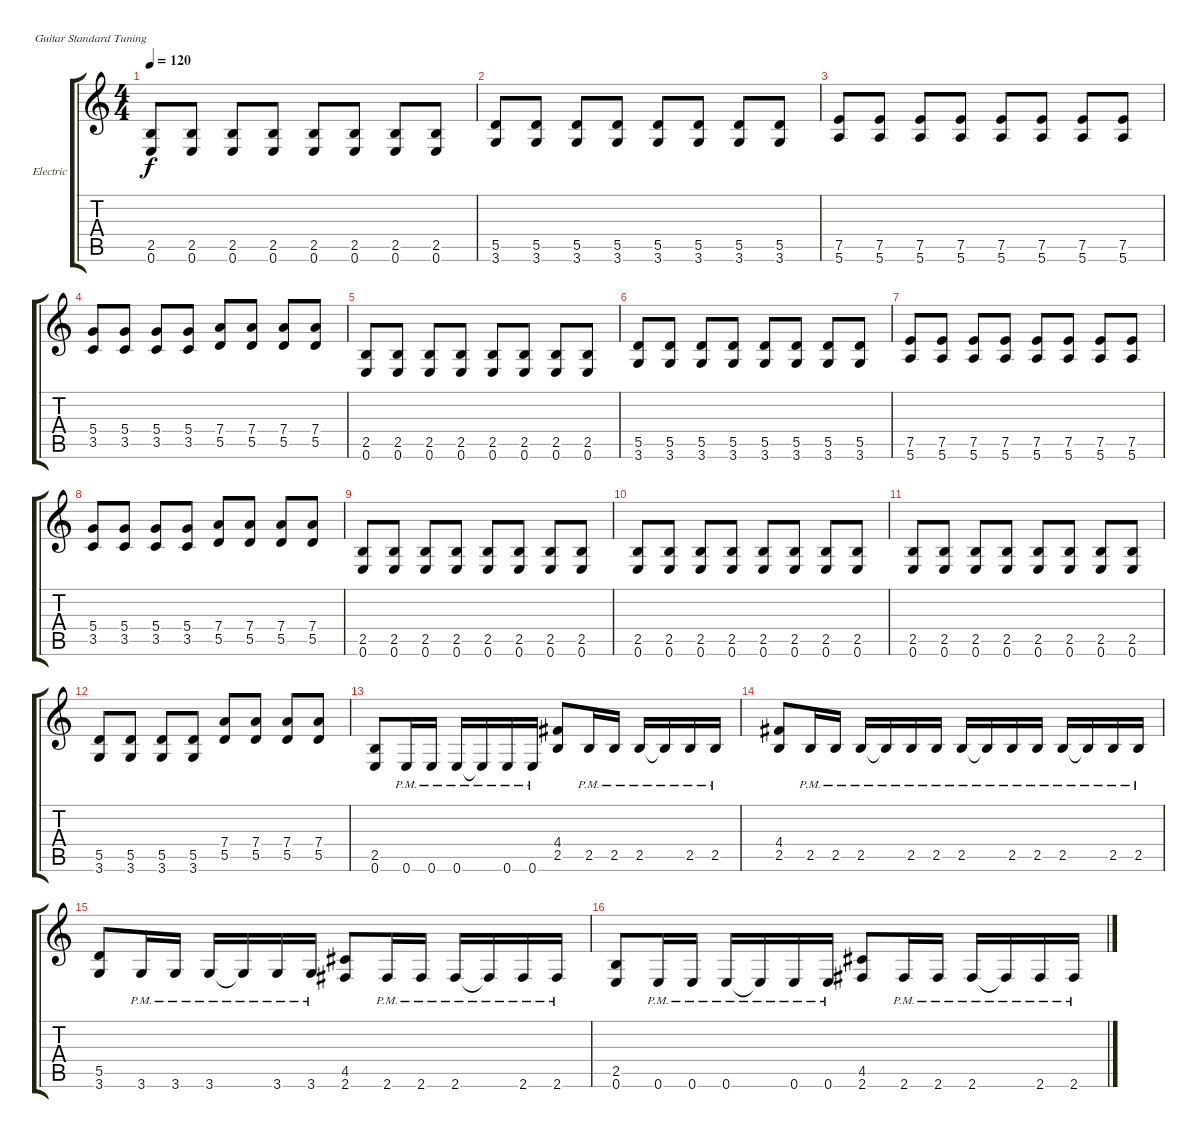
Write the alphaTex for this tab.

\defaultSystemsLayout 4
\bracketExtendMode groupsimilarinstruments
\firstSystemTrackNameOrientation horizontal
\otherSystemsTrackNameOrientation horizontal
\track ("Electric Guitar" "Electric") {instrument distortionguitar}
\staff {score tabs}
\tuning (E4 B3 G3 D3 A2 E2)
\ts (4 4)
\tempo 120
\clef g2
\ks c
(2.5 0.6).8{dy f} (0.6 2.5).8 (2.5 0.6).8 (2.5 0.6).8 (2.5 0.6).8 (0.6 2.5).8 (2.5 0.6).8 (0.6 2.5).8 |
(5.5 3.6).8 (5.5 3.6).8 (5.5 3.6).8 (5.5 3.6).8 (5.5 3.6).8 (5.5 3.6).8 (5.5 3.6).8 (5.5 3.6).8 |
(7.5 5.6).8 (7.5 5.6).8 (7.5 5.6).8 (7.5 5.6).8 (7.5 5.6).8 (7.5 5.6).8 (7.5 5.6).8 (7.5 5.6).8 |
(3.5 5.4).8 (3.5 5.4).8 (3.5 5.4).8 (3.5 5.4).8 (5.5 7.4).8 (5.5 7.4).8 (5.5 7.4).8 (5.5 7.4).8 |
(2.5 0.6).8 (0.6 2.5).8 (2.5 0.6).8 (2.5 0.6).8 (2.5 0.6).8 (0.6 2.5).8 (2.5 0.6).8 (0.6 2.5).8 |
(5.5 3.6).8 (5.5 3.6).8 (5.5 3.6).8 (5.5 3.6).8 (5.5 3.6).8 (5.5 3.6).8 (5.5 3.6).8 (5.5 3.6).8 |
(7.5 5.6).8 (7.5 5.6).8 (7.5 5.6).8 (7.5 5.6).8 (7.5 5.6).8 (7.5 5.6).8 (7.5 5.6).8 (7.5 5.6).8 |
(3.5 5.4).8 (3.5 5.4).8 (3.5 5.4).8 (3.5 5.4).8 (5.5 7.4).8 (5.5 7.4).8 (5.5 7.4).8 (5.5 7.4).8 |
(2.5 0.6).8 (0.6 2.5).8 (2.5 0.6).8 (2.5 0.6).8 (2.5 0.6).8 (0.6 2.5).8 (2.5 0.6).8 (0.6 2.5).8 |
(2.5 0.6).8 (0.6 2.5).8 (2.5 0.6).8 (2.5 0.6).8 (2.5 0.6).8 (0.6 2.5).8 (2.5 0.6).8 (0.6 2.5).8 |
(2.5 0.6).8 (0.6 2.5).8 (2.5 0.6).8 (2.5 0.6).8 (2.5 0.6).8 (0.6 2.5).8 (2.5 0.6).8 (0.6 2.5).8 |
(5.5 3.6).8 (3.6 5.5).8 (5.5 3.6).8 (5.5 3.6).8 (5.5 7.4).8 (5.5 7.4).8 (5.5 7.4).8 (5.5 7.4).8 |
(0.6 2.5).8 0.6{pm}.16 0.6{pm}.16 0.6{pm}.16 0.6{pm t}.16 0.6{pm}.16 0.6{pm}.16 (2.5 4.4).8 2.5{pm}.16 2.5{pm}.16 2.5{pm}.16 2.5{pm t}.16 2.5{pm}.16 2.5{pm}.16 |
(2.5 4.4).8 2.5{pm}.16 2.5{pm}.16 2.5{pm}.16 2.5{pm t}.16 2.5{pm}.16 2.5{pm}.16 2.5{pm}.16 2.5{pm t}.16 2.5{pm}.16 2.5{pm}.16 2.5{pm}.16 2.5{pm t}.16 2.5{pm}.16 2.5{pm}.16 |
(3.6 5.5).8 3.6{pm}.16 3.6{pm}.16 3.6{pm}.16 3.6{pm t}.16 3.6{pm}.16 3.6{pm}.16 (2.6 4.5).8 2.6{pm}.16 2.6{pm}.16 2.6{pm}.16 2.6{pm t}.16 2.6{pm}.16 2.6{pm}.16 |
(0.6 2.5).8 0.6{pm}.16 0.6{pm}.16 0.6{pm}.16 0.6{pm t}.16 0.6{pm}.16 0.6{pm}.16 (2.6 4.5).8 2.6{pm}.16 2.6{pm}.16 2.6{pm}.16 2.6{pm t}.16 2.6{pm}.16 2.6{pm}.16
